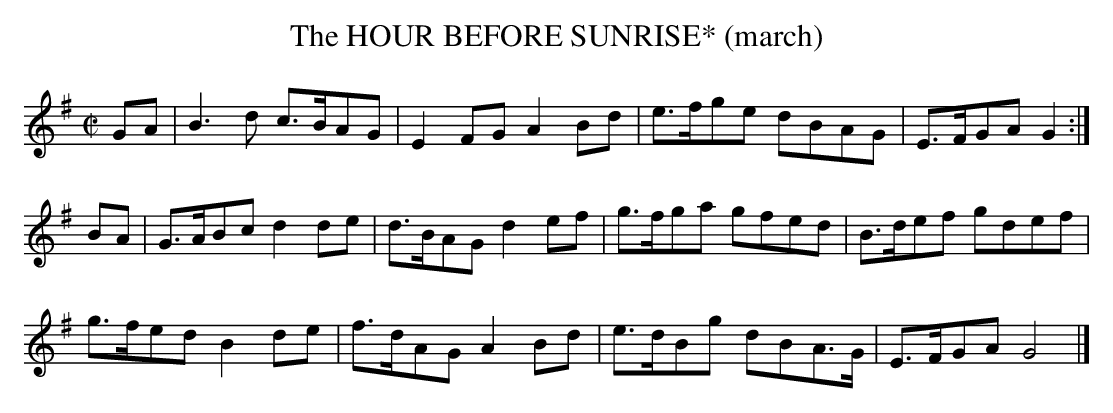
X:1
T:HOUR BEFORE SUNRISE* (march), The
Y:"andante"
M:C|
L:1/8
K:G % source key = F
GA|B3d c>BAG|E2FG A2Bd|e>fge dBAG|E>FGA G2 :|
BA|G>ABc d2de|d>BAG d2ef|g>fga gfed|B>def gdef|
g>fed B2de|f>dAG A2Bd|e>dBg dBA>G|E>FGA G4 |]
